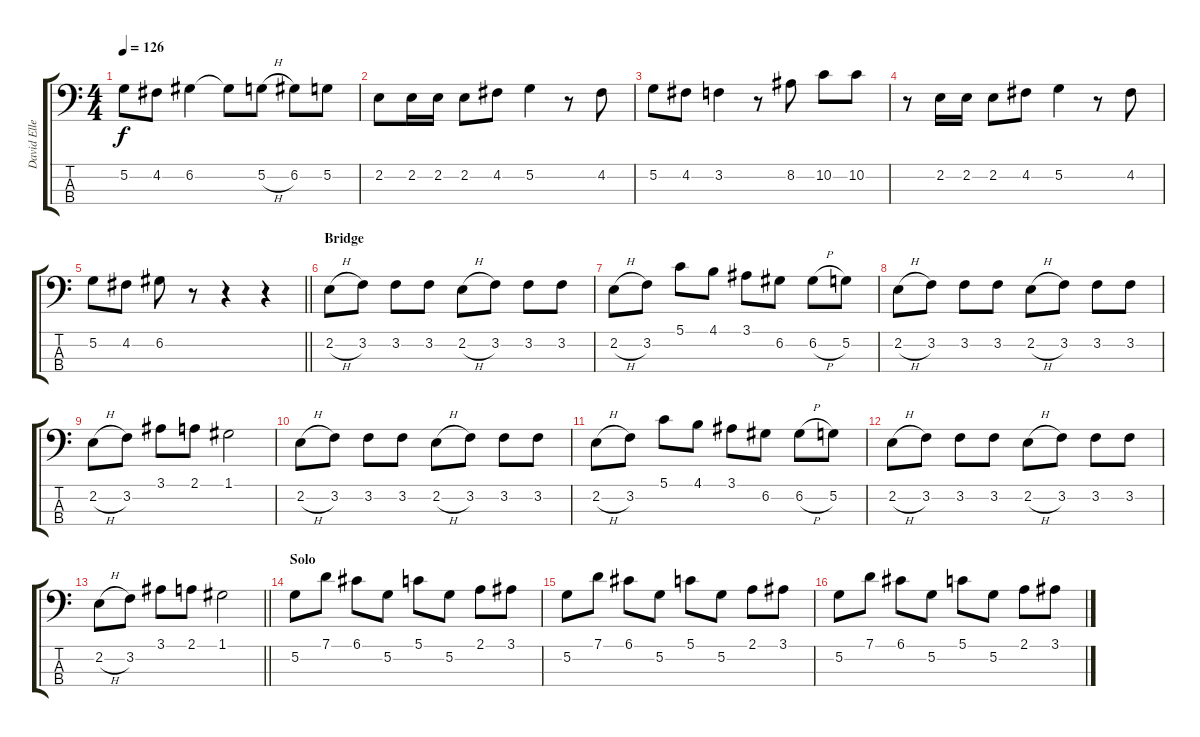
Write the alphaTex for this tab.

\track ("David Ellefson" "David Elle") {instrument electricbassfinger}
\staff {score tabs}
\tuning (G2 D2 A1 E1) {hide}
\ts (4 4)
\tempo 126
\clef f4
\ks c
5.2.8{dy f} 4.2.8 6.2.4 6.2{t}.8 5.2{h}.8 6.2.8 5.2.8 |
2.2.8 2.2.16 2.2.16 2.2.8 4.2.8 5.2.4 r.8 4.2.8 |
5.2.8 4.2.8 3.2.4 r.8 8.2.8 10.2.8 10.2.8 |
r.8 2.2.16 2.2.16 2.2.8 4.2.8 5.2.4 r.8 4.2.8 |
\barLineRight lightlight
5.2.8 4.2.8 6.2.8 r.8 r.4 r.4 |
\section ("" "Bridge")
2.2{h}.8 3.2.8 3.2.8 3.2.8 2.2{h}.8 3.2.8 3.2.8 3.2.8 |
2.2{h}.8 3.2.8 5.1.8 4.1.8 3.1.8 6.2.8 6.2{h}.8 5.2.8 |
2.2{h}.8 3.2.8 3.2.8 3.2.8 2.2{h}.8 3.2.8 3.2.8 3.2.8 |
2.2{h}.8 3.2.8 3.1.8 2.1.8 1.1.2 |
2.2{h}.8 3.2.8 3.2.8 3.2.8 2.2{h}.8 3.2.8 3.2.8 3.2.8 |
2.2{h}.8 3.2.8 5.1.8 4.1.8 3.1.8 6.2.8 6.2{h}.8 5.2.8 |
2.2{h}.8 3.2.8 3.2.8 3.2.8 2.2{h}.8 3.2.8 3.2.8 3.2.8 |
\barLineRight lightlight
2.2{h}.8 3.2.8 3.1.8 2.1.8 1.1.2 |
\section ("" "Solo")
5.2.8 7.1.8 6.1.8 5.2.8 5.1.8 5.2.8 2.1.8 3.1.8 |
5.2.8 7.1.8 6.1.8 5.2.8 5.1.8 5.2.8 2.1.8 3.1.8 |
5.2.8 7.1.8 6.1.8 5.2.8 5.1.8 5.2.8 2.1.8 3.1.8
